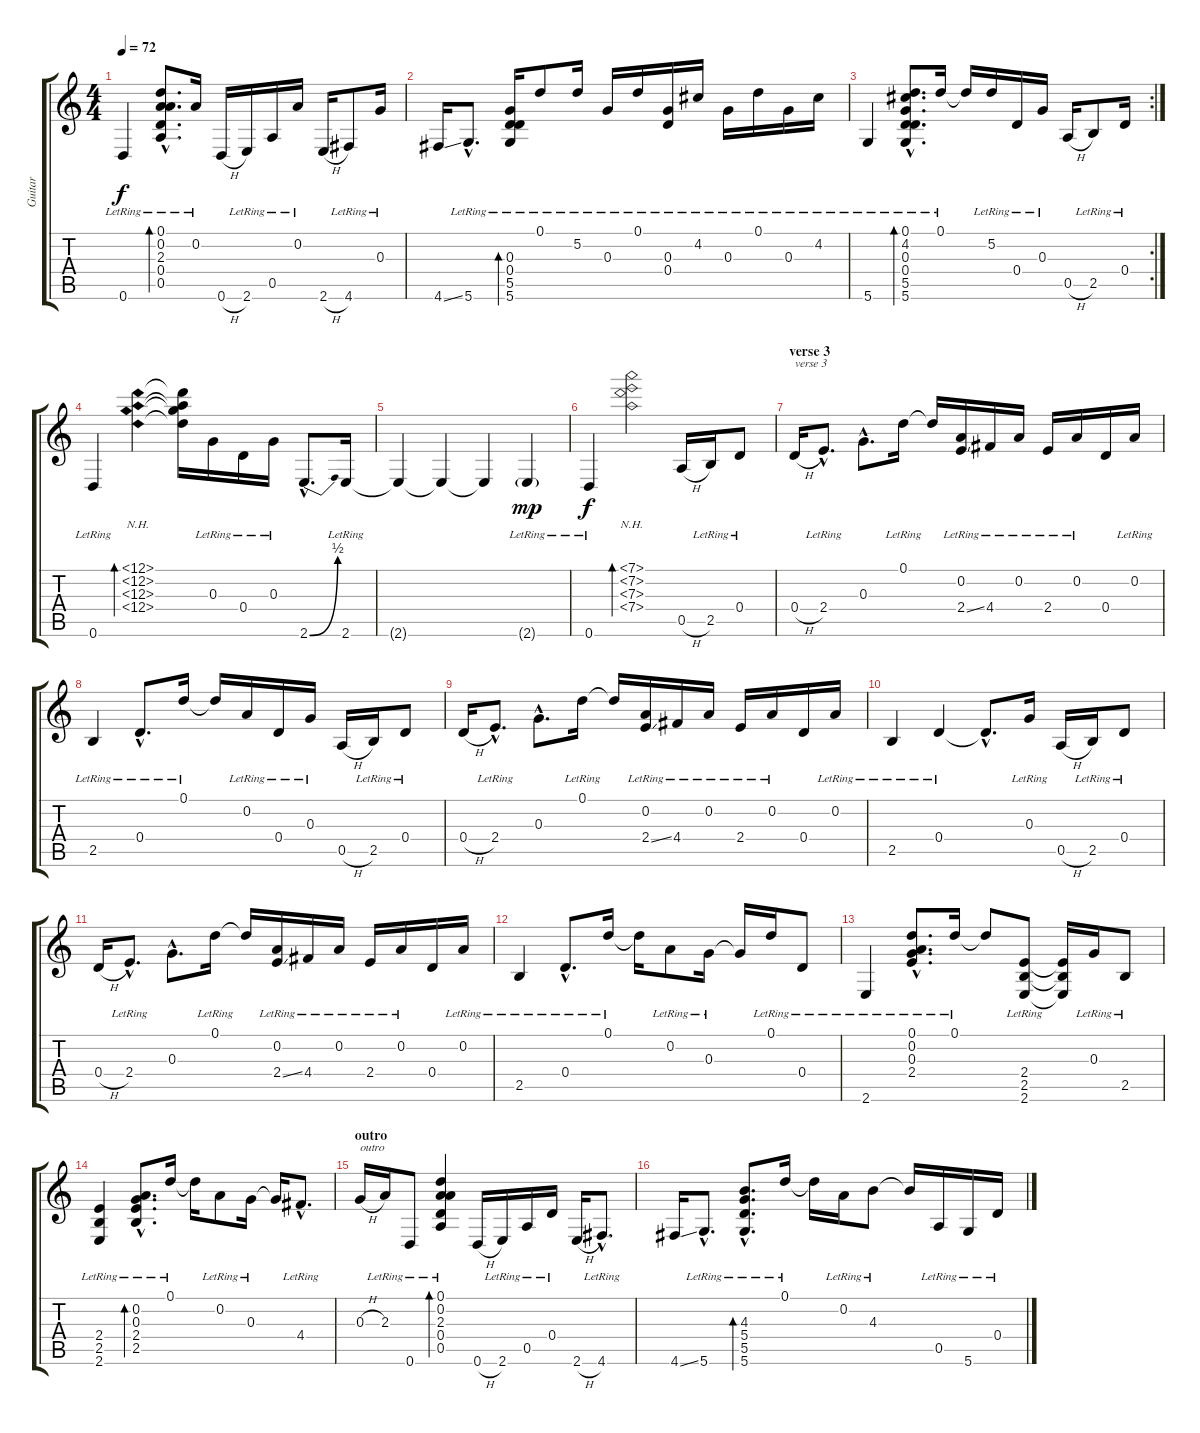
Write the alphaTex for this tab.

\track ("Guitar" "Guitar") {instrument acousticguitarsteel}
\staff {score tabs}
\tuning (D4 A3 G3 D3 A2 D2) {hide}
\ts (4 4)
\tempo 72
\clef g2
\ks c
0.6{lr}.4{dy f} (0.1{hac lr} 0.2{hac lr} 2.3{hac lr} 0.4{hac lr} 0.5{hac lr}).8{d bd 60} 0.2{lr}.16 0.6{h}.16 2.6{lr}.16 0.5{lr}.16 0.2{lr}.16 2.6{h}.16 4.6{lr}.8 0.3{lr}.16 |
4.6{ss}.16 5.6{hac lr}.8{d} (0.3{lr} 0.4{lr} 5.5{lr} 5.6{lr}).16{bd 60} 0.1{lr}.8 5.2{lr}.16 0.3{lr}.16 0.1{lr}.16 (0.3{lr} 0.4{lr}).16 4.2{lr}.16 0.3{lr}.16 0.1{lr}.16 0.3{lr}.16 4.2{lr}.16 |
\rc 2
5.6{lr}.4 (0.1{hac lr} 4.2{hac lr} 0.3{hac lr} 0.4{hac lr} 5.5{hac lr} 5.6{hac}).8{d bd 60} 0.1{lr}.16 0.1{t}.16 5.2{lr}.16 0.4{lr}.16 0.3{lr}.16 0.5{h}.16 2.5{lr}.8 0.4{lr}.16 |
0.6{lr}.4 (12.1{nh} 12.2{nh} 12.3{nh} 12.4{nh}).4{bd 60} (12.1{t} 12.2{t} 12.3{t} 12.4{t}).16 0.3{lr}.16 0.4{lr}.16 0.3{lr}.16 2.6{be (bend 0 0 60 2) hac}.8{d} 2.6{lr}.16 |
2.6{t}.4 2.6{t}.4 2.6{t}.4 2.6{g lr}.4{dy mp} |
0.6{lr}.4{dy f} (7.1{nh} 7.2{nh} 7.3{nh} 7.4{nh}).2{bd 60} 0.5{h}.16 2.5{lr}.16 0.4{lr}.8 |
\section ("" "verse 3")
0.4{h}.16{txt "verse 3"} 2.4{hac lr}.8{d} 0.3{hac}.8{d} 0.1{lr}.16 0.1{t}.16 (0.2{lr} 2.4{ss}).16 4.4{lr}.16 0.2{lr}.16 2.4{lr}.16 0.2{lr}.16 0.4.16 0.2{lr}.16 |
2.5{lr}.4 0.4{hac lr}.8{d} 0.1{lr}.16 0.1{t}.16 0.2{lr}.16 0.4{lr}.16 0.3{lr}.16 0.5{h}.16 2.5{lr}.16 0.4{lr}.8 |
0.4{h}.16 2.4{hac lr}.8{d} 0.3{hac}.8{d} 0.1{lr}.16 0.1{t}.16 (0.2{lr} 2.4{ss}).16 4.4{lr}.16 0.2{lr}.16 2.4{lr}.16 0.2{lr}.16 0.4.16 0.2{lr}.16 |
2.5{lr}.4 0.4{lr}.4 0.4{hac t}.8{d} 0.3{lr}.16 0.5{h}.16 2.5{lr}.16 0.4{lr}.8 |
0.4{h}.16 2.4{hac lr}.8{d} 0.3{hac}.8{d} 0.1{lr}.16 0.1{t}.16 (0.2{lr} 2.4{ss}).16 4.4{lr}.16 0.2{lr}.16 2.4{lr}.16 0.2{lr}.16 0.4.16 0.2{lr}.16 |
2.5{lr}.4 0.4{hac lr}.8{d} 0.1{lr}.16 0.1{t}.16 0.2{lr}.8 0.3{lr}.16 0.3{t}.16 0.1{lr}.16 0.4{lr}.8 |
2.6{lr}.4 (0.1{hac lr} 0.2{hac lr} 0.3{hac lr} 2.4{hac lr}).8{d} 0.1{lr}.16 0.1{t}.8 (2.4{lr} 2.5{lr} 2.6{lr}).8 (2.4{t} 2.5{t} 2.6{t}).16 0.3{lr}.16 2.5{lr}.8 |
(2.4{lr} 2.5{lr} 2.6{lr}).4 (0.2{hac lr} 0.3{hac lr} 2.4{hac lr} 2.5{hac lr}).8{d bd 60} 0.1{lr}.16 0.1{t}.16 0.2{lr}.8 0.3{lr}.16 0.3{t}.16 4.4{hac lr}.8{d} |
\section ("" "outro")
0.3{h}.16{txt "outro"} 2.3{lr}.16 0.6{lr}.8 (0.1{lr} 0.2{lr} 2.3{lr} 0.4{lr} 0.5{lr}).4{bd 60} 0.6{h}.16 2.6{lr}.16 0.5{lr}.16 0.4{lr}.16 2.6{h}.16 4.6{hac lr}.8{d} |
4.6{ss}.16 5.6{hac lr}.8{d} (4.3{hac lr} 5.4{hac lr} 5.5{hac lr} 5.6{hac lr}).8{d bd 60} 0.1{lr}.16 0.1{t}.16 0.2{lr}.16 4.3{lr}.8 4.3{t}.16 0.5{lr}.16 5.6{lr}.16 0.4{lr}.16
